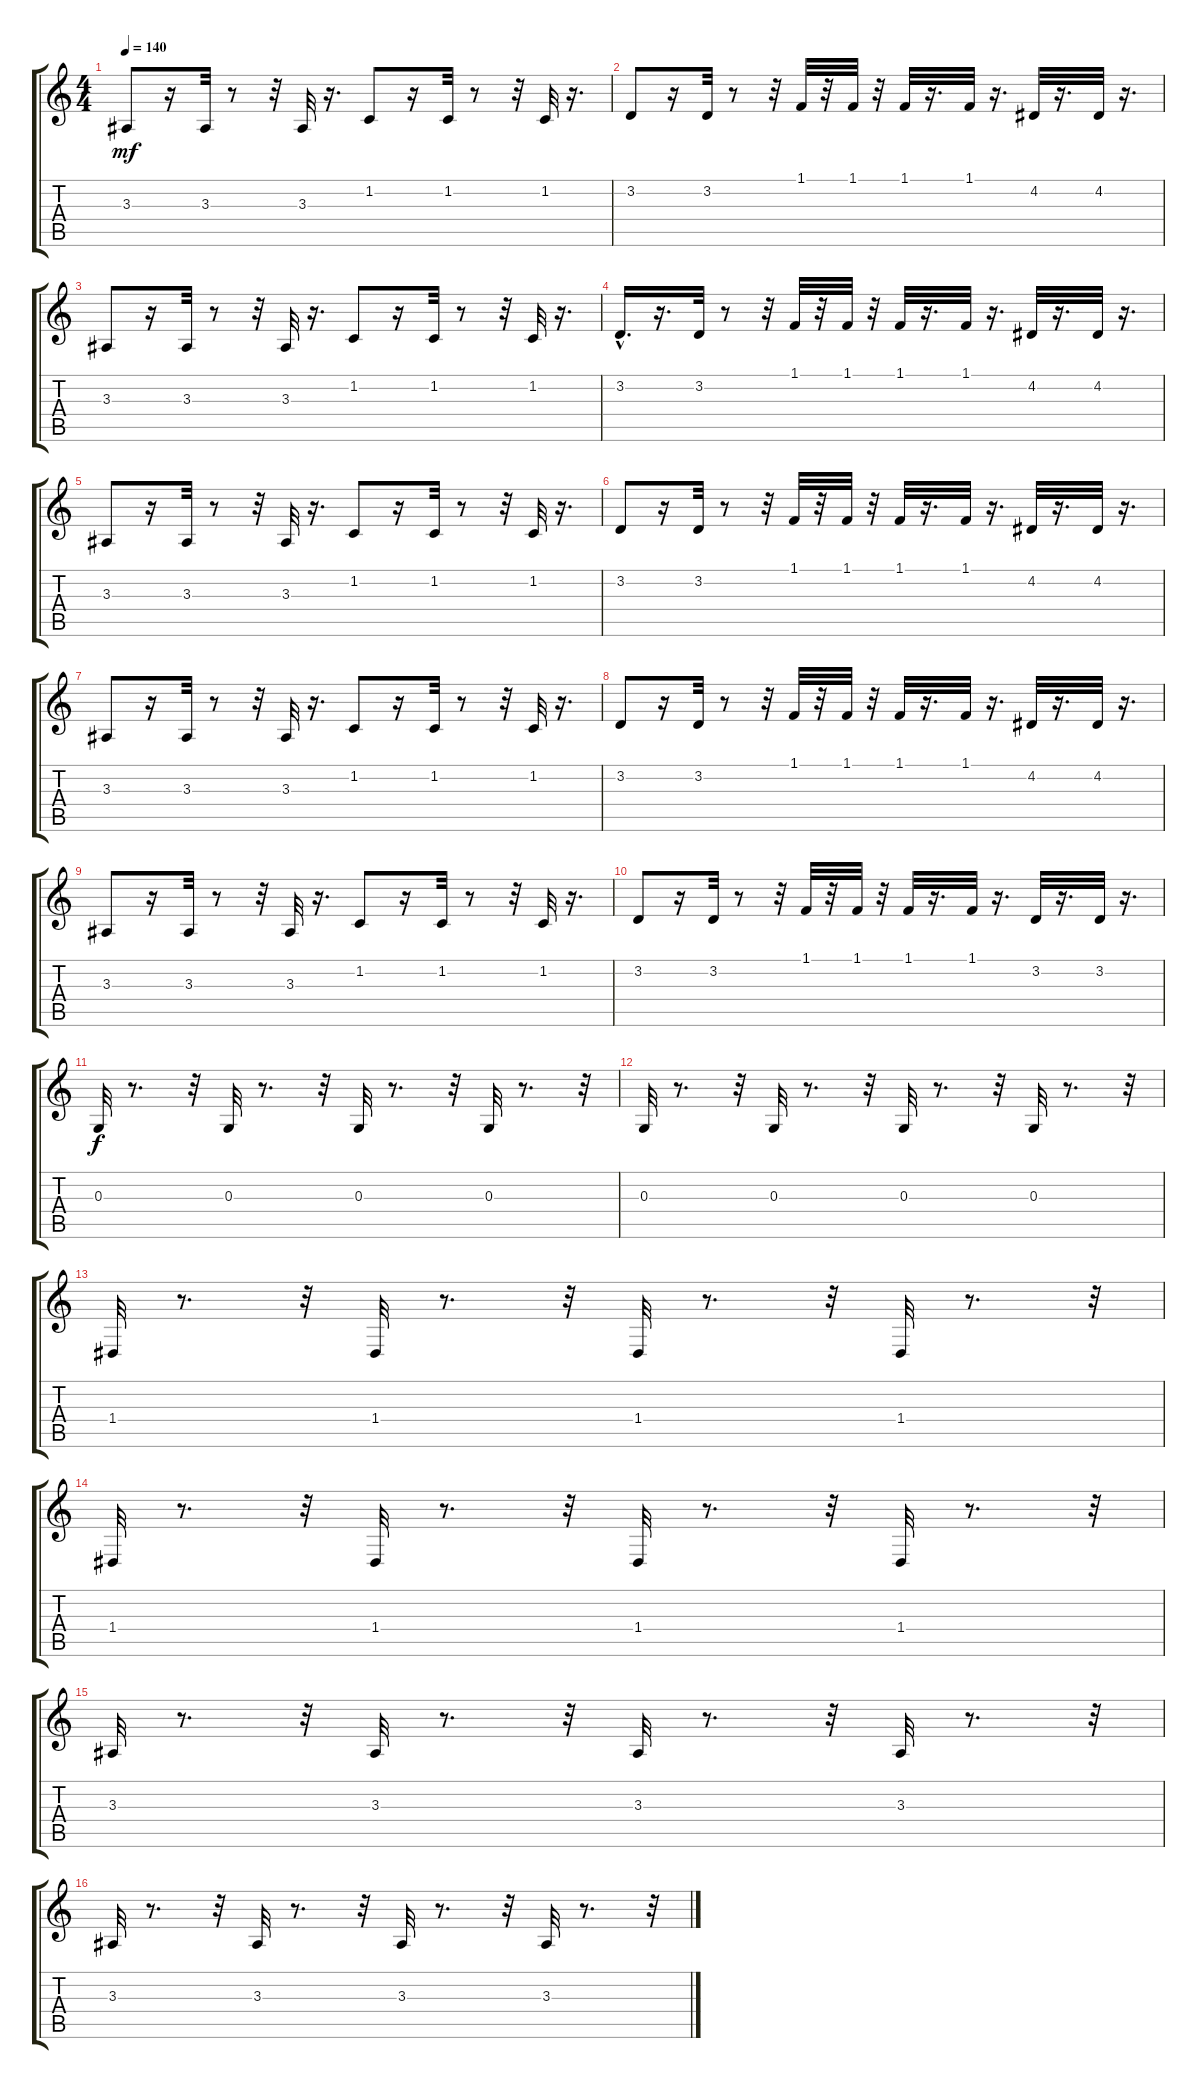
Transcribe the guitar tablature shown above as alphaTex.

\track "" {instrument synthstrings1}
\staff {score tabs}
\tuning (E4 B3 G3 D3 A2 E2) {hide}
\ts (4 4)
\tempo 140
\clef g2
\ks c
3.3.8{dy mf} r.16 3.3.32 r.8 r.32 3.3.32 r.16{d} 1.2.8 r.16 1.2.32 r.8 r.32 1.2.32 r.16{d} |
3.2.8 r.16 3.2.32 r.8 r.32 1.1.32 r.32 1.1.32 r.32 1.1.32 r.16{d} 1.1.32 r.16{d} 4.2.32 r.16{d} 4.2.32 r.16{d} |
3.3.8 r.16 3.3.32 r.8 r.32 3.3.32 r.16{d} 1.2.8 r.16 1.2.32 r.8 r.32 1.2.32 r.16{d} |
3.2{hac}.16{d} r.16{d} 3.2.32 r.8 r.32 1.1.32 r.32 1.1.32 r.32 1.1.32 r.16{d} 1.1.32 r.16{d} 4.2.32 r.16{d} 4.2.32 r.16{d} |
3.3.8 r.16 3.3.32 r.8 r.32 3.3.32 r.16{d} 1.2.8 r.16 1.2.32 r.8 r.32 1.2.32 r.16{d} |
3.2.8 r.16 3.2.32 r.8 r.32 1.1.32 r.32 1.1.32 r.32 1.1.32 r.16{d} 1.1.32 r.16{d} 4.2.32 r.16{d} 4.2.32 r.16{d} |
3.3.8 r.16 3.3.32 r.8 r.32 3.3.32 r.16{d} 1.2.8 r.16 1.2.32 r.8 r.32 1.2.32 r.16{d} |
3.2.8 r.16 3.2.32 r.8 r.32 1.1.32 r.32 1.1.32 r.32 1.1.32 r.16{d} 1.1.32 r.16{d} 4.2.32 r.16{d} 4.2.32 r.16{d} |
3.3.8 r.16 3.3.32 r.8 r.32 3.3.32 r.16{d} 1.2.8 r.16 1.2.32 r.8 r.32 1.2.32 r.16{d} |
3.2.8 r.16 3.2.32 r.8 r.32 1.1.32 r.32 1.1.32 r.32 1.1.32 r.16{d} 1.1.32 r.16{d} 3.2.32 r.16{d} 3.2.32 r.16{d} |
0.3.32{dy f} r.8{d} r.32 0.3.32 r.8{d} r.32 0.3.32 r.8{d} r.32 0.3.32 r.8{d} r.32 |
0.3.32 r.8{d} r.32 0.3.32 r.8{d} r.32 0.3.32 r.8{d} r.32 0.3.32 r.8{d} r.32 |
1.4.32 r.8{d} r.32 1.4.32 r.8{d} r.32 1.4.32 r.8{d} r.32 1.4.32 r.8{d} r.32 |
1.4.32 r.8{d} r.32 1.4.32 r.8{d} r.32 1.4.32 r.8{d} r.32 1.4.32 r.8{d} r.32 |
3.3.32 r.8{d} r.32 3.3.32 r.8{d} r.32 3.3.32 r.8{d} r.32 3.3.32 r.8{d} r.32 |
3.3.32 r.8{d} r.32 3.3.32 r.8{d} r.32 3.3.32 r.8{d} r.32 3.3.32 r.8{d} r.32
